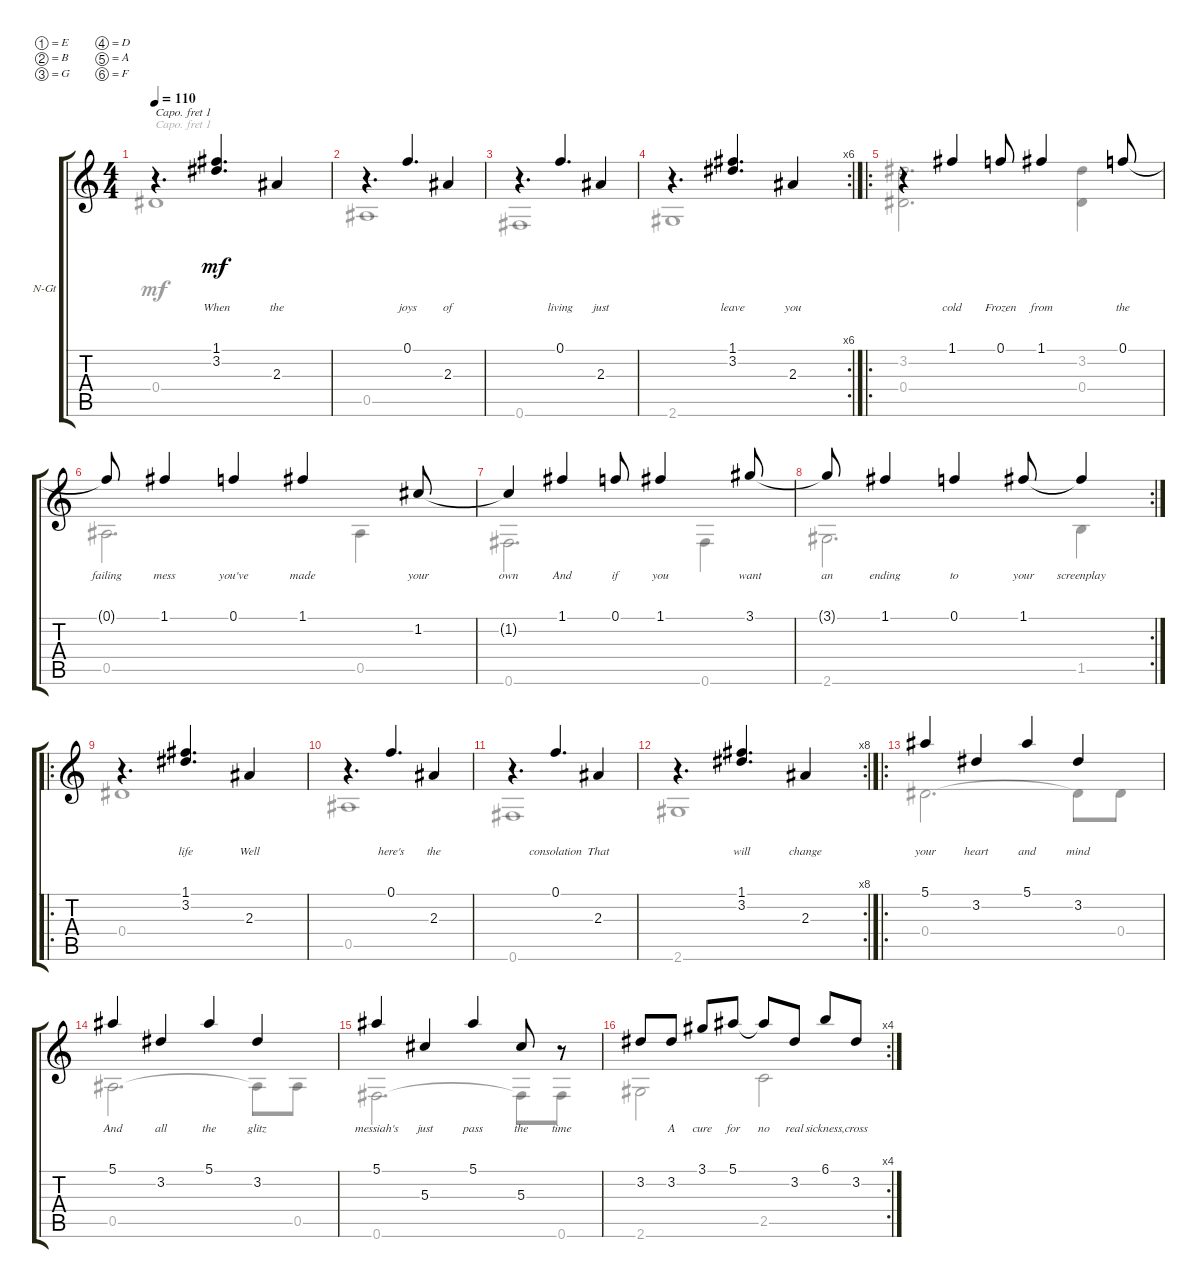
\defaultSystemsLayout 4
\bracketExtendMode groupsimilarinstruments
\firstSystemTrackNameOrientation horizontal
\otherSystemsTrackNameOrientation horizontal
\track ("Nylon Guitar" "N-Gt") {instrument acousticguitarnylon}
\staff {score tabs}
\capo 1
\tuning (E4 B3 G3 D3 A2 F2)
\voice
\ts (4 4)
\tempo 110
\clef g2
\ks c
r.4{d dy mf instrument acousticguitarnylon} (3.2 1.1).4{d lyrics (0 "When") lyrics (1 "") lyrics (2 "") lyrics (3 "") lyrics (4 "")} 2.3.4{lyrics (0 "the") lyrics (1 "") lyrics (2 "") lyrics (3 "") lyrics (4 "")} |
r.4{d} 0.1.4{d lyrics (0 "joys") lyrics (1 "") lyrics (2 "") lyrics (3 "") lyrics (4 "")} 2.3.4{lyrics (0 "of") lyrics (1 "") lyrics (2 "") lyrics (3 "") lyrics (4 "")} |
r.4{d} 0.1.4{d lyrics (0 "living") lyrics (1 "") lyrics (2 "") lyrics (3 "") lyrics (4 "")} 2.3.4{lyrics (0 "just") lyrics (1 "") lyrics (2 "") lyrics (3 "") lyrics (4 "")} |
\rc 6
r.4{d} (1.1 3.2).4{d lyrics (0 "leave") lyrics (1 "") lyrics (2 "") lyrics (3 "") lyrics (4 "")} 2.3.4{lyrics (0 "you") lyrics (1 "") lyrics (2 "") lyrics (3 "") lyrics (4 "")} |
\ro
r.4 1.1.4{lyrics (0 "cold") lyrics (1 "") lyrics (2 "") lyrics (3 "") lyrics (4 "")} 0.1.8{lyrics (0 "Frozen") lyrics (1 "") lyrics (2 "") lyrics (3 "") lyrics (4 "")} 1.1.4{lyrics (0 "from") lyrics (1 "") lyrics (2 "") lyrics (3 "") lyrics (4 "")} 0.1.8{lyrics (0 "the") lyrics (1 "") lyrics (2 "") lyrics (3 "") lyrics (4 "")} |
0.1{t}.8{lyrics (0 "failing") lyrics (1 "") lyrics (2 "") lyrics (3 "") lyrics (4 "")} 1.1.4{lyrics (0 "mess") lyrics (1 "") lyrics (2 "") lyrics (3 "") lyrics (4 "")} 0.1.4{lyrics (0 "you've") lyrics (1 "") lyrics (2 "") lyrics (3 "") lyrics (4 "")} 1.1.4{lyrics (0 "made") lyrics (1 "") lyrics (2 "") lyrics (3 "") lyrics (4 "")} 1.2.8{lyrics (0 "your") lyrics (1 "") lyrics (2 "") lyrics (3 "") lyrics (4 "")} |
1.2{t}.4{lyrics (0 "own") lyrics (1 "") lyrics (2 "") lyrics (3 "") lyrics (4 "")} 1.1.4{lyrics (0 "And") lyrics (1 "") lyrics (2 "") lyrics (3 "") lyrics (4 "")} 0.1.8{lyrics (0 "if") lyrics (1 "") lyrics (2 "") lyrics (3 "") lyrics (4 "")} 1.1.4{lyrics (0 "you") lyrics (1 "") lyrics (2 "") lyrics (3 "") lyrics (4 "")} 3.1.8{lyrics (0 "want") lyrics (1 "") lyrics (2 "") lyrics (3 "") lyrics (4 "")} |
\rc 2
3.1{t}.8{lyrics (0 "an") lyrics (1 "") lyrics (2 "") lyrics (3 "") lyrics (4 "")} 1.1.4{lyrics (0 "ending") lyrics (1 "") lyrics (2 "") lyrics (3 "") lyrics (4 "")} 0.1.4{lyrics (0 "to") lyrics (1 "") lyrics (2 "") lyrics (3 "") lyrics (4 "")} 1.1.8{lyrics (0 "your") lyrics (1 "") lyrics (2 "") lyrics (3 "") lyrics (4 "")} 1.1{t}.4{lyrics (0 "screenplay") lyrics (1 "") lyrics (2 "") lyrics (3 "") lyrics (4 "")} |
\ro
r.4{d} (3.2 1.1).4{d lyrics (0 "life") lyrics (1 "") lyrics (2 "") lyrics (3 "") lyrics (4 "")} 2.3.4{lyrics (0 "Well") lyrics (1 "") lyrics (2 "") lyrics (3 "") lyrics (4 "")} |
r.4{d} 0.1.4{d lyrics (0 "here's") lyrics (1 "") lyrics (2 "") lyrics (3 "") lyrics (4 "")} 2.3.4{lyrics (0 "the") lyrics (1 "") lyrics (2 "") lyrics (3 "") lyrics (4 "")} |
r.4{d} 0.1.4{d lyrics (0 "consolation") lyrics (1 "") lyrics (2 "") lyrics (3 "") lyrics (4 "")} 2.3.4{lyrics (0 "That") lyrics (1 "") lyrics (2 "") lyrics (3 "") lyrics (4 "")} |
\rc 8
r.4{d} (1.1 3.2).4{d lyrics (0 "will") lyrics (1 "") lyrics (2 "") lyrics (3 "") lyrics (4 "")} 2.3.4{lyrics (0 "change") lyrics (1 "") lyrics (2 "") lyrics (3 "") lyrics (4 "")} |
\ro
5.1.4{lyrics (0 "your") lyrics (1 "") lyrics (2 "") lyrics (3 "") lyrics (4 "")} 3.2.4{lyrics (0 "heart") lyrics (1 "") lyrics (2 "") lyrics (3 "") lyrics (4 "")} 5.1.4{lyrics (0 "and") lyrics (1 "") lyrics (2 "") lyrics (3 "") lyrics (4 "")} 3.2.4{lyrics (0 "mind") lyrics (1 "") lyrics (2 "") lyrics (3 "") lyrics (4 "")} |
5.1.4{lyrics (0 "And") lyrics (1 "") lyrics (2 "") lyrics (3 "") lyrics (4 "")} 3.2.4{lyrics (0 "all") lyrics (1 "") lyrics (2 "") lyrics (3 "") lyrics (4 "")} 5.1.4{lyrics (0 "the") lyrics (1 "") lyrics (2 "") lyrics (3 "") lyrics (4 "")} 3.2.4{lyrics (0 "glitz") lyrics (1 "") lyrics (2 "") lyrics (3 "") lyrics (4 "")} |
5.1.4{lyrics (0 "messiah's") lyrics (1 "") lyrics (2 "") lyrics (3 "") lyrics (4 "")} 5.3.4{lyrics (0 "just") lyrics (1 "") lyrics (2 "") lyrics (3 "") lyrics (4 "")} 5.1.4{lyrics (0 "pass") lyrics (1 "") lyrics (2 "") lyrics (3 "") lyrics (4 "")} 5.3.8{lyrics (0 "the") lyrics (1 "") lyrics (2 "") lyrics (3 "") lyrics (4 "")} r.8{lyrics (0 "time") lyrics (1 "") lyrics (2 "") lyrics (3 "") lyrics (4 "")} |
\rc 4
3.2.8{lyrics (0 "") lyrics (1 "") lyrics (2 "") lyrics (3 "") lyrics (4 "")} 3.2.8{lyrics (0 "A") lyrics (1 "") lyrics (2 "") lyrics (3 "") lyrics (4 "")} 3.1.8{lyrics (0 "cure") lyrics (1 "") lyrics (2 "") lyrics (3 "") lyrics (4 "")} 5.1.8{lyrics (0 "for") lyrics (1 "") lyrics (2 "") lyrics (3 "") lyrics (4 "")} 5.1{t}.8{lyrics (0 "no") lyrics (1 "") lyrics (2 "") lyrics (3 "") lyrics (4 "")} 3.2.8{lyrics (0 "real") lyrics (1 "") lyrics (2 "") lyrics (3 "") lyrics (4 "")} 6.1.8{lyrics (0 "sickness,") lyrics (1 "") lyrics (2 "") lyrics (3 "") lyrics (4 "")} 3.2.8{lyrics (0 "cross") lyrics (1 "") lyrics (2 "") lyrics (3 "") lyrics (4 "")}
\voice
\clef g2
\ottava regular
\simile none
\ks c
0.4.1{dy mf} |
0.5.1 |
0.6.1 |
2.6.1 |
(3.2 0.4).2{d} (3.2 0.4).4 |
0.5.2{d} 0.5.4 |
0.6.2{d} 0.6.4 |
2.6.2{d} 1.5.4 |
0.4.1 |
0.5.1 |
0.6.1 |
2.6.1 |
0.4.2{d} 0.4{t}.8 0.4.8 |
0.5.2{d} 0.5{t}.8 0.5.8 |
0.6.2{d} 0.6{t}.8 0.6.8 |
2.6.2 2.5.2
